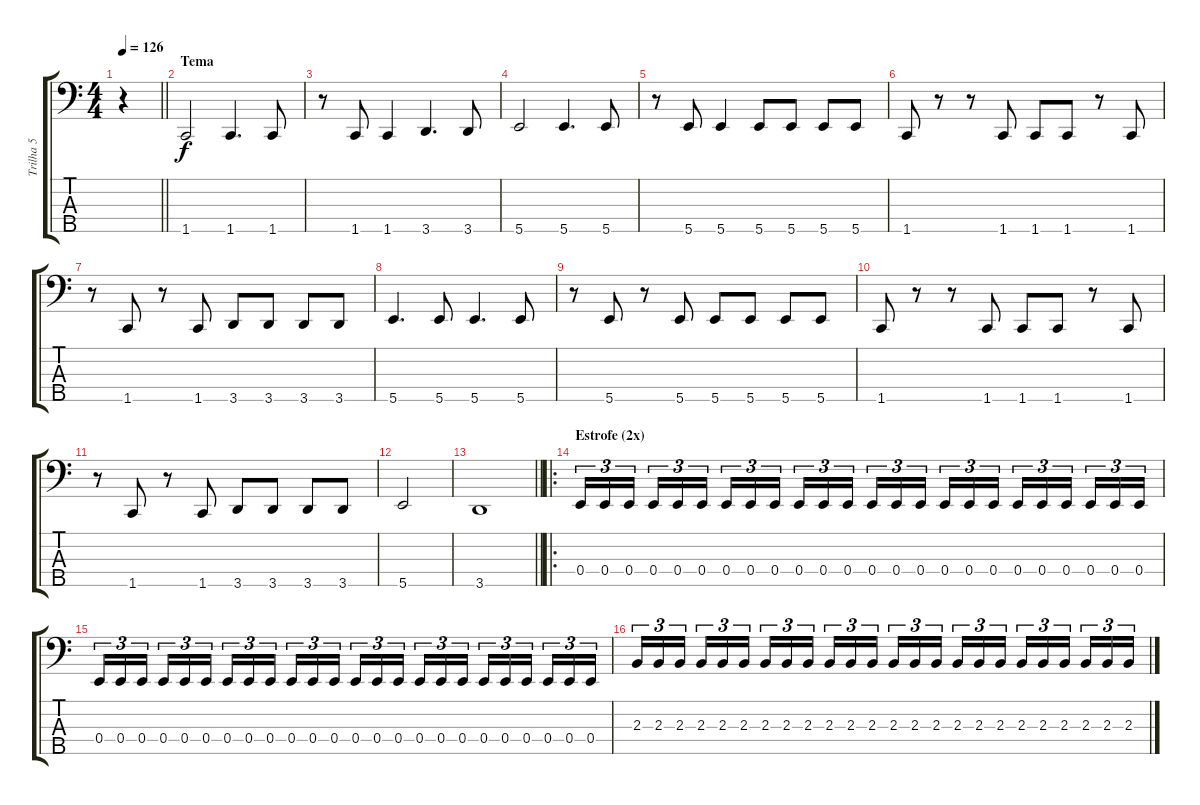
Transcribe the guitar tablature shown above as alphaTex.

\track ("Trilha 5" "Trilha 5") {instrument electricbassfinger}
\staff {score tabs}
\tuning (G2 D2 A1 E1 B0) {hide}
\ts (4 4)
\tempo 126
\clef f4
\barLineRight lightlight
\ks c
r.4{dy f instrument electricbassfinger} |
\section ("" "Tema")
1.5.2 1.5.4{d} 1.5.8 |
r.8 1.5.8 1.5.4 3.5.4{d} 3.5.8 |
5.5.2 5.5.4{d} 5.5.8 |
r.8 5.5.8 5.5.4 5.5.8 5.5.8 5.5.8 5.5.8 |
1.5.8 r.8 r.8 1.5.8 1.5.8 1.5.8 r.8 1.5.8 |
r.8 1.5.8 r.8 1.5.8 3.5.8 3.5.8 3.5.8 3.5.8 |
5.5.4{d} 5.5.8 5.5.4{d} 5.5.8 |
r.8 5.5.8 r.8 5.5.8 5.5.8 5.5.8 5.5.8 5.5.8 |
1.5.8 r.8 r.8 1.5.8 1.5.8 1.5.8 r.8 1.5.8 |
r.8 1.5.8 r.8 1.5.8 3.5.8 3.5.8 3.5.8 3.5.8 |
5.5.2 |
\barLineRight lightlight
3.5.1 |
\ro
\section ("" "Estrofe (2x)")
0.4.16{tu (3 2)} 0.4.16{tu (3 2)} 0.4.16{tu (3 2) beam splitsecondary} 0.4.16{tu (3 2)} 0.4.16{tu (3 2)} 0.4.16{tu (3 2)} 0.4.16{tu (3 2)} 0.4.16{tu (3 2)} 0.4.16{tu (3 2) beam splitsecondary} 0.4.16{tu (3 2)} 0.4.16{tu (3 2)} 0.4.16{tu (3 2)} 0.4.16{tu (3 2)} 0.4.16{tu (3 2)} 0.4.16{tu (3 2) beam splitsecondary} 0.4.16{tu (3 2)} 0.4.16{tu (3 2)} 0.4.16{tu (3 2)} 0.4.16{tu (3 2)} 0.4.16{tu (3 2)} 0.4.16{tu (3 2) beam splitsecondary} 0.4.16{tu (3 2)} 0.4.16{tu (3 2)} 0.4.16{tu (3 2)} |
0.4.16{tu (3 2)} 0.4.16{tu (3 2)} 0.4.16{tu (3 2) beam splitsecondary} 0.4.16{tu (3 2)} 0.4.16{tu (3 2)} 0.4.16{tu (3 2)} 0.4.16{tu (3 2)} 0.4.16{tu (3 2)} 0.4.16{tu (3 2) beam splitsecondary} 0.4.16{tu (3 2)} 0.4.16{tu (3 2)} 0.4.16{tu (3 2)} 0.4.16{tu (3 2)} 0.4.16{tu (3 2)} 0.4.16{tu (3 2) beam splitsecondary} 0.4.16{tu (3 2)} 0.4.16{tu (3 2)} 0.4.16{tu (3 2)} 0.4.16{tu (3 2)} 0.4.16{tu (3 2)} 0.4.16{tu (3 2) beam splitsecondary} 0.4.16{tu (3 2)} 0.4.16{tu (3 2)} 0.4.16{tu (3 2)} |
2.3.16{tu (3 2)} 2.3.16{tu (3 2)} 2.3.16{tu (3 2) beam splitsecondary} 2.3.16{tu (3 2)} 2.3.16{tu (3 2)} 2.3.16{tu (3 2)} 2.3.16{tu (3 2)} 2.3.16{tu (3 2)} 2.3.16{tu (3 2) beam splitsecondary} 2.3.16{tu (3 2)} 2.3.16{tu (3 2)} 2.3.16{tu (3 2)} 2.3.16{tu (3 2)} 2.3.16{tu (3 2)} 2.3.16{tu (3 2) beam splitsecondary} 2.3.16{tu (3 2)} 2.3.16{tu (3 2)} 2.3.16{tu (3 2)} 2.3.16{tu (3 2)} 2.3.16{tu (3 2)} 2.3.16{tu (3 2) beam splitsecondary} 2.3.16{tu (3 2)} 2.3.16{tu (3 2)} 2.3.16{tu (3 2)}
